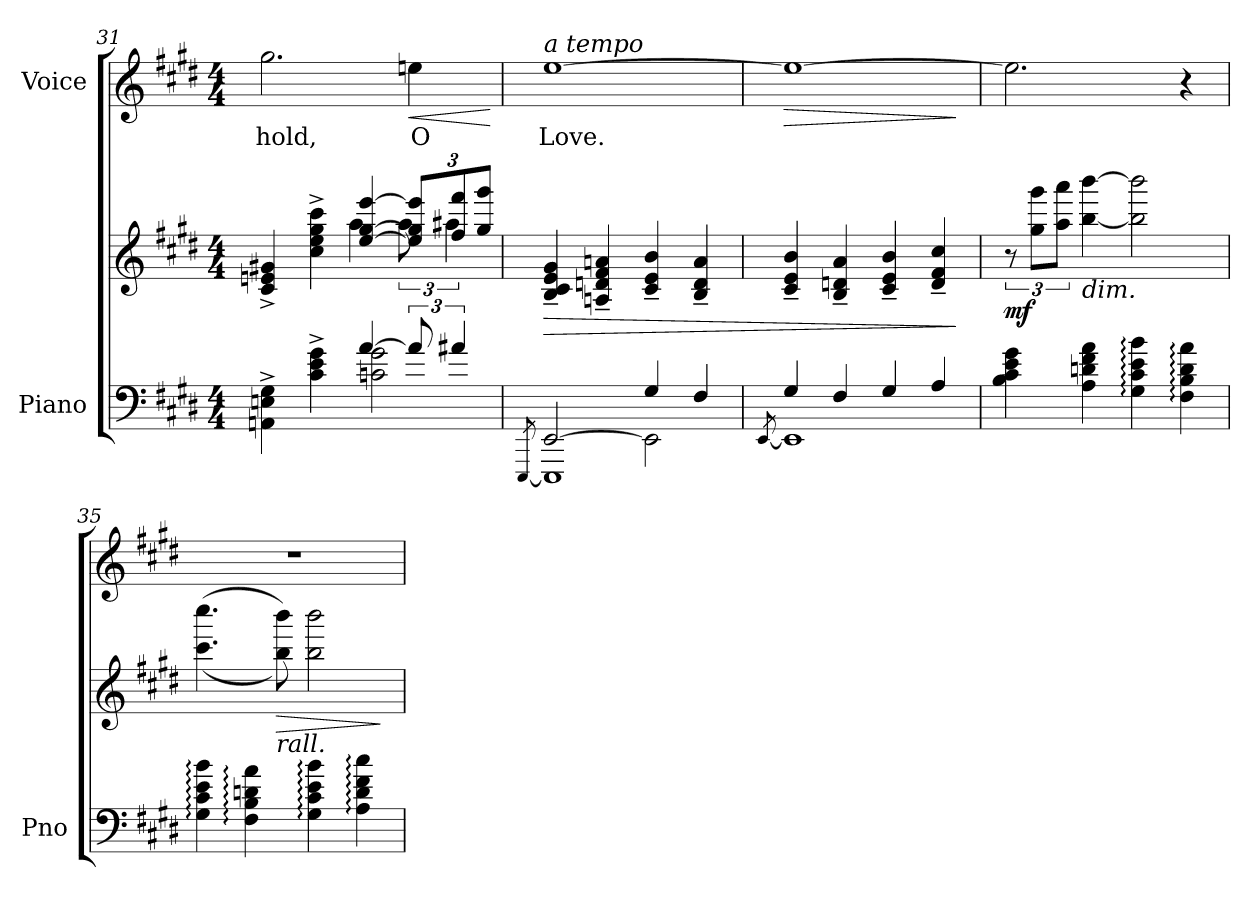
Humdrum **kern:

**kern	**kern	**dynam	**kern	**text	**dynam
*part2	*part2	*part2	*part1	*part1	*part1
*staff3	*staff2	*staff2/3	*staff1	*staff1	*staff1
*I"Piano	*	*	*I"Voice	*	*
*I'Pno	*	*	*	*	*
*clefF4	*clefG2	*	*clefG2	*	*
*k[f#c#g#d#]	*k[f#c#g#d#]	*	*k[f#c#g#d#]	*	*
*M4/4	*M4/4	*	*M4/4	*	*
=31	=31	=31	=31	=31	=31
*^	*^	*	*	*	*
!	!	!	!	!	!	!LO:LY:b	!
4AAn\^ 4En\^ 4G#\^	2ryy	4c#/^ 4en/^ 4g#X/^	2ryy	.	2.gg#\	hold,	.
4c#\^ 4e\^ 4g#\^	.	4cc#\^ 4ee\^ 4gg#\^ 4ccc#\^	.	.	.	.	.
[4a/	2cn\ 2g#\	[4ee/ [4gg#/ [4eee/	4aa\	.	.	.	.
*	*	*Xbrackettup	*brackettup	*	*	*	*
!	!	!	!	!	!	!LO:LY:b	!LO:HP:b
12a/]	.	12ee/] 12gg#/] 12eee/]L	12aa\	.	4een\	O	<
6a#X/	.	12ff#/ 12fff#/	6aa#X\	.	.	.	.
.	.	12gg#/ 12ggg#/J	.	.	.	.	.
*v	*v	*	*	*	*	*	*
*	*v	*v	*	*	*	*
.	.	.	.	.	[
=32	=32	=32	=32	=32	=32
*	*	*	*MM92	*	*
*^	*	*	*	*	*
.	[8qEEE/	.	.	.	.	.
*	*^	*	*	*	*	*
!	!	!	!	!	!LO:TX:a:i:t=a tempo	!	!
!	!	!	!	!LO:HP:b	!	!LO:LY:b	!
!	!	!	!	!LO:DY:n=1:b	!	!	!
!	!	!	!	!LO:DY:n=2:b	!	!	!
!	!	!	!	!LO:DY:n=3:b	!	!	!
[2EE/	1EEE]	2ryy	4B/~ 4c#/~ 4e/~ 4g#/~	> other-dynamics f other-dynamics	[1ee	Love.	.
.	.	.	4An/~ 4dn/~ 4f#/~ 4an/~	.	.	.	.
4G#/	.	2EE\]	4c#/~ 4e/~ 4b/~	.	.	.	.
4F#/	.	.	4B/~ 4d/~ 4a/~	.	.	.	.
*	*v	*v	*	*	*	*	*
!!LO:LB:g=z
=33	=33	=33	=33	=33	=33	=33
.	[8qEE/	.	.	.	.	.
!	!	!	!	!	!	!LO:HP:b
4G#/	1EE]	4c#/~ 4e/~ 4b/~	.	1ee_	.	>
4F#/	.	4B/~ 4dn/~ 4a/~	.	.	.	.
4G#/	.	4c#/~ 4e/~ 4b/~	.	.	.	.
4A/	.	4d/~ 4f#/~ 4cc#/~	.	.	.	.
*v	*v	*	*	*	*	*
.	.	]	.	.	]
=34	=34	=34	=34	=34	=34
*	*	*	*MM90	*	*
!	!	!LO:DY:b	!	!	!
4B\ 4c#\ 4e\ 4g#\	12r	mf	2.ee\]	.	.
.	12gg#\ 12ggg#\L	.	.	.	.
.	12aa\ 12aaa\J	.	.	.	.
!	!LO:TX:b:i:t=dim.	!	!	!	!
4A\ 4dn\ 4f#\ 4a\	[4bb\ [4bbb\	.	.	.	.
4G#\: 4c#\: 4e\: 4b\:	2bb\] 2bbb\]	.	.	.	.
4F#\: 4B\: 4d\: 4a\:	.	.	4r	.	.
=35	=35	=35	=35	=35	=35
*	*	*	*MM88	*	*
*	*	*	*^	*	*
4G#\: 4c#\: 4e\: 4b\:	(>(<4.ccc#\ 4.cccc#\	.	1r	2ryy	.	.
4F#\: 4B\: 4dn\: 4a\:	.	.	.	.	.	.
!	!LO:TX:b:i:t=rall.	!	!	!	!	!
!	!	!LO:HP:b	!	!	!	!
.	8bb\ 8bbb\))	>	.	.	.	.
*	*	*	*MM84	*	*	*
4G#\: 4c#\: 4e\: 4b\:	2bb\ 2bbb\	.	.	2ryy	.	.
4A\: 4d\: 4f#\: 4cc#\:	.	.	.	.	.	.
.	.	]	.	.	.	.
*	*	*	*v	*v	*	*
=	=	=	=	=	=
*-	*-	*-	*-	*-	*-
